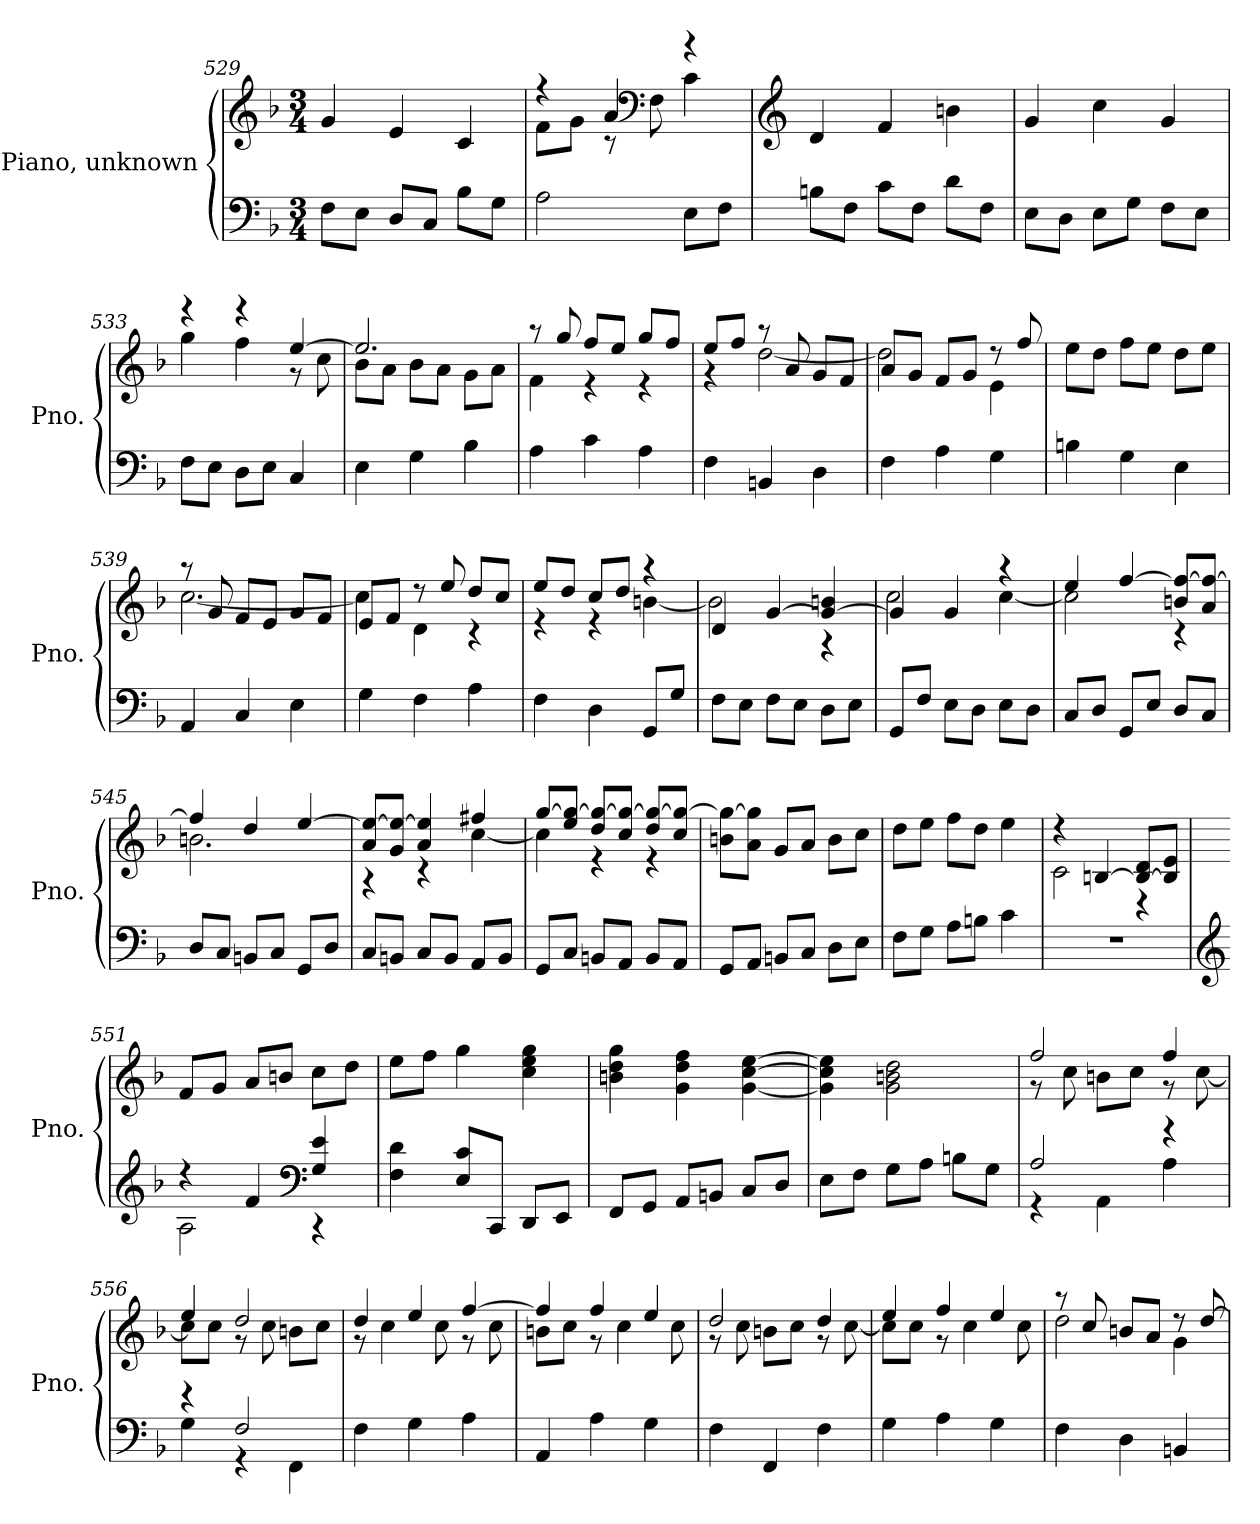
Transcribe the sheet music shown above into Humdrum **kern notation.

**kern	**kern
*part1	*part1
*staff2	*staff1
*I"Piano, unknown	*
*I'Pno.	*
*clefF4	*clefG2
*k[b-]	*k[b-]
*M3/4	*M3/4
=529	=529
8F\L	4g/
8E\J	.
8D/L	4e/
8C/J	.
8B-\L	4c/
8G\J	.
=530	=530
*	*^
2A\	4r	8f\L
.	.	8g\J
.	4a/	8r
*	*clefF4	*
.	.	8F\
8E\L	4r	4c\
8F\J	.	.
*	*v	*v
=531	=531
*	*clefG2
8Bn\L	4d/
8F\J	.
8c\L	4f/
8F\J	.
8d\L	4bn\
8F\J	.
=532	=532
8E\L	4g/
8D\J	.
8E\L	4cc\
8G\J	.
8F\L	4g/
8E\J	.
=533	=533
*	*^
8F\L	4r	4gg\
8E\J	.	.
8D\L	4r	4ff\
8E\J	.	.
4C/	[4ee/	8r
.	.	8cc\
!!LO:LB:g=z	!!
=534	=534	=534
4E\	2.ee/]	8b-\L
.	.	8a\J
4G\	.	8b-\L
.	.	8a\J
4B-\	.	8g\L
.	.	8a\J
=535	=535	=535
4A\	8r	4f\
.	8gg/	.
4c\	8ff/L	4r
.	8ee/J	.
4A\	8gg/L	4r
.	8ff/J	.
=536	=536	=536
4F\	8ee/L	4r
.	8ff/J	.
4BBn/	8r	[2dd\
.	8a/	.
4D\	8g/L	.
.	8f/J	.
=537	=537	=537
4F\	8a/L	2dd\]
.	8g/J	.
4A\	8f/L	.
.	8g/J	.
4G\	8r	4e\
.	8ff/	.
*	*v	*v
=538	=538
4Bn\	8ee\L
.	8dd\J
4G\	8ff\L
.	8ee\J
4E\	8dd\L
.	8ee\J
=539	=539
*	*^
4AA/	8r	[2.cc\
.	8g/	.
4C/	8f/L	.
.	8e/J	.
4E\	8g/L	.
.	8f/J	.
!!LO:LB:g=z	!!
=540	=540	=540
4G\	8e/L	4cc\]
.	8f/J	.
4F\	8r	4d\
.	8ee/	.
4A\	8dd/L	4r
.	8cc/J	.
=541	=541	=541
4F\	8ee/L	4r
.	8dd/J	.
4D\	8cc/L	4r
.	8dd/J	.
8GG/L	4r	[4bn\
8G/J	.	.
=542	=542	=542
8F\L	4d/	2b\]
8E\J	.	.
8F\L	[4g/	.
8E\J	.	.
8D\L	4g/_ 4bn/	4r
8E\J	.	.
=543	=543	=543
8GG/L	4g/]	2cc\
8F/J	.	.
8E\L	4g/	.
8D\J	.	.
8E\L	4r	[4cc\
8D\J	.	.
=544	=544	=544
8C/L	4ee/	2cc\]
8D/J	.	.
8GG/L	[4ff/	.
8E/J	.	.
8D/L	8bn/ 8ff/_L	4r
8C/J	8a/ 8ff/_J	.
=545	=545	=545
8D/L	4ff/]	2.bn\
8C/J	.	.
8BBn/L	4dd/	.
8C/J	.	.
8GG/L	[4ee/	.
8D/J	.	.
!!LO:LB:g=z	!!
=546	=546	=546
8C/L	8a/ 8ee/_L	4r
8BBn/J	8g/ 8ee/_J	.
8C/L	4a/ 4ee/]	4r
8BB/J	.	.
8AA/L	4ff#X/	[4cc\
8BB/J	.	.
=547	=547	=547
8GG/L	[8gg/L	4cc\]
8C/J	8ee/ 8gg/_J	.
8BBn/L	8dd/ 8gg/_L	4r
8AA/J	8cc/ 8gg/_J	.
8BB/L	8dd/ 8gg/_L	4r
8AA/J	8cc/ 8gg/_J	.
*	*v	*v
=548	=548
8GG/L	8bn\ 8gg\_L
8AA/J	8a\ 8gg\]J
8BBn/L	8g/L
8C/J	8a/J
8D\L	8b\L
8E\J	8cc\J
=549	=549
8F\L	8dd\L
8G\J	8ee\J
8A\L	8ff\L
8Bn\J	8dd\J
4c\	4ee\
=550	=550
*	*^
2.r	4r	2c\
.	[4Bn/	.
.	8B/_ 8d/L	4r
.	8B/] 8e/J	.
*	*v	*v
!!LO:LB:g=z
=551	=551
*clefG2	*
*^	*
4r	2A\	8f/L
.	.	8g/J
4f/	.	8a/L
.	.	8bn/J
*clefF4	*	*
4G/ 4e/	4r	8cc\L
.	.	8dd\J
*v	*v	*
=552	=552
4F\ 4d\	8ee\L
.	8ff\J
8E/ 8c/L	4gg\
8CC/J	.
8DD/L	4cc\ 4ee\ 4gg\
8EE/J	.
=553	=553
8FF/L	4bn\ 4dd\ 4gg\
8GG/J	.
8AA/L	4g\ 4dd\ 4ff\
8BBn/J	.
8C/L	[4g\ [4cc\ [4ee\
8D/J	.
=554	=554
8E\L	4g\] 4cc\] 4ee\]
8F\J	.
8G\L	2g\ 2bn\ 2dd\
8A\J	.
8Bn\L	.
8G\J	.
=555	=555
*^	*^
2A/	4r	2ff/	8r
.	.	.	8cc\
.	4AA\	.	8bn\L
.	.	.	8cc\J
4r	4A\	4ff/	8r
.	.	.	[8cc\
=556	=556	=556	=556
4r	4G\	4ee/	8cc\L]
.	.	.	8cc\J
2F/	4r	2dd/	8r
.	.	.	8cc\
.	4FF\	.	8bn\L
.	.	.	8cc\J
*v	*v	*	*
!!LO:PB:g=z	!!
=557	=557	=557
4F\	4dd/	8r
.	.	4cc\
4G\	4ee/	.
.	.	8cc\
4A\	[4ff/	8r
.	.	8cc\
=558	=558	=558
4AA/	4ff/]	8bn\L
.	.	8cc\J
4A\	4ff/	8r
.	.	4cc\
4G\	4ee/	.
.	.	8cc\
=559	=559	=559
4F\	2dd/	8r
.	.	8cc\
4FF/	.	8bn\L
.	.	8cc\J
4F\	4dd/	8r
.	.	[8cc\
=560	=560	=560
4G\	4ee/	8cc\L]
.	.	8cc\J
4A\	4ff/	8r
.	.	4cc\
4G\	4ee/	.
.	.	8cc\
=561	=561	=561
4F\	8r	2dd\
.	8cc/	.
4D\	8bn/L	.
.	8a/J	.
4BBn/	8r	4g\
.	[8dd/	.
*	*v	*v
=	=
*-	*-
